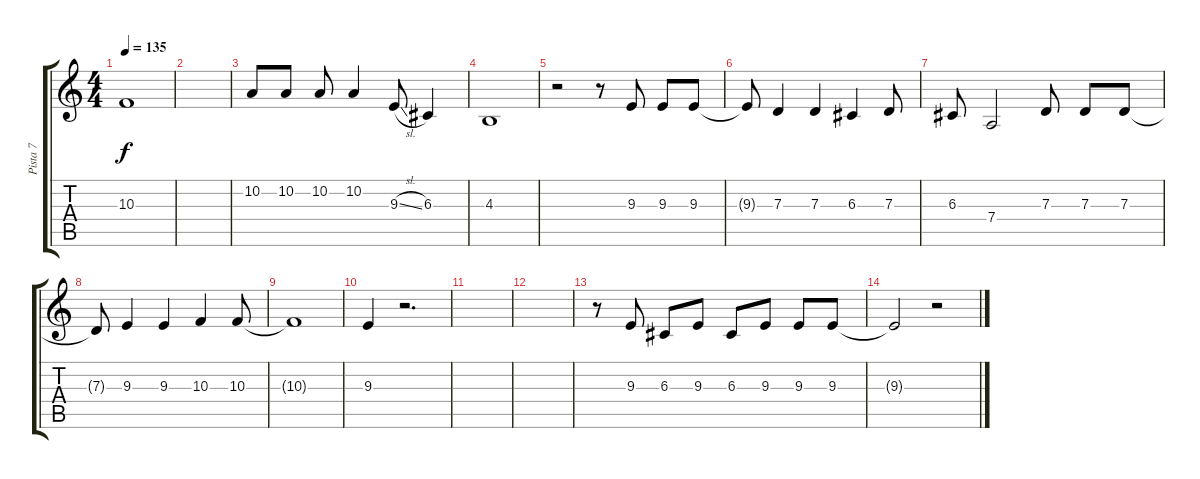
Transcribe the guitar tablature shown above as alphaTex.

\track ("Pista 7" "Pista 7") {instrument acousticgrandpiano}
\staff {score tabs}
\tuning (E4 B3 G3 D3 A2 E2) {hide}
\ts (4 4)
\tempo 135
\clef g2
\ks c
10.3{t}.1{dy f} |
|
10.2.8 10.2.8 10.2.8 10.2.4 9.3{sl}.8 6.3.4 |
4.3.1 |
r.2 r.8 9.3.8 9.3.8 9.3.8 |
9.3{t}.8 7.3.4 7.3.4 6.3.4 7.3.8 |
6.3.8 7.4.2 7.3.8 7.3.8 7.3.8 |
7.3{t}.8 9.3.4 9.3.4 10.3.4 10.3.8 |
10.3{t}.1 |
9.3.4 r.2{d} |
|
|
r.8 9.3.8 6.3.8 9.3.8 6.3.8 9.3.8 9.3.8 9.3.8 |
9.3{t}.2 r.2
